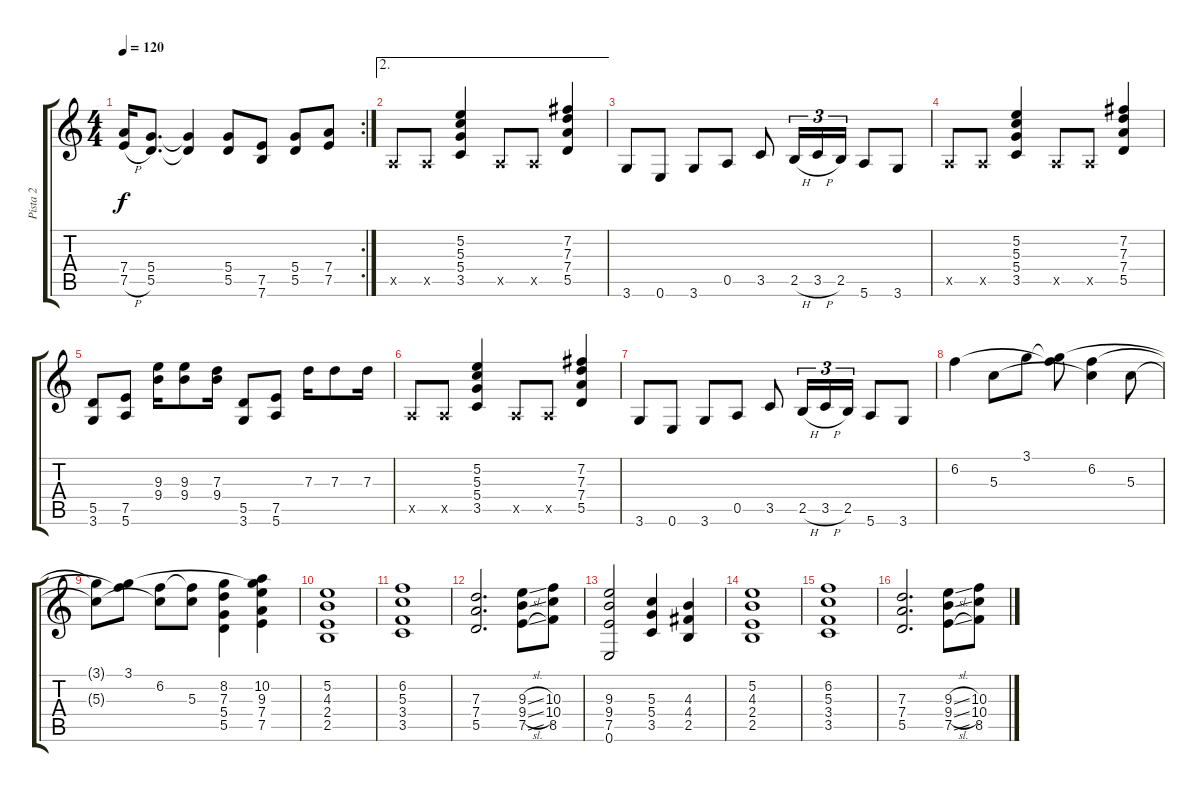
\track ("Pista 2" "Pista 2") {instrument overdrivenguitar}
\staff {score tabs}
\tuning (E4 B3 G3 D3 A2 E2) {hide}
\rc 2
\ts (4 4)
\tempo 120
\clef g2
\ks c
(7.4 7.5{h}).16{dy f} (5.4 5.5).8{d} (5.4{t} 5.5{t}).4 (5.4 5.5).8 (7.5 7.6).8 (5.4 5.5).8 (7.4 7.5).8 |
\ae 2
0.5{x}.8 0.5{x}.8 (5.2 5.3 5.4 3.5).4 0.5{x}.8 0.5{x}.8 (7.2 7.3 7.4 5.5).4 |
3.6.8 0.6.8 3.6.8 0.5.8 3.5.8 2.5{h}.16{tu (3 2)} 3.5{h}.16{tu (3 2)} 2.5.16{tu (3 2)} 5.6.8 3.6.8 |
0.5{x}.8 0.5{x}.8 (5.2 5.3 5.4 3.5).4 0.5{x}.8 0.5{x}.8 (7.2 7.3 7.4 5.5).4 |
(5.5 3.6).8 (7.5 5.6).8 (9.3 9.4).16 (9.3 9.4).8 (7.3 9.4).16 (5.5 3.6).8 (7.5 5.6).8 7.3.16 7.3.8 7.3.16 |
0.5{x}.8 0.5{x}.8 (5.2 5.3 5.4 3.5).4 0.5{x}.8 0.5{x}.8 (7.2 7.3 7.4 5.5).4 |
3.6.8 0.6.8 3.6.8 0.5.8 3.5.8 2.5{h}.16{tu (3 2)} 3.5{h}.16{tu (3 2)} 2.5.16{tu (3 2)} 5.6.8 3.6.8 |
6.2.4 5.3.8 3.1.8 (3.1{t} 6.2{t}).8 (6.2 5.3{t}).4 5.3.8 |
(3.1{t} 5.3{t}).8 (3.1 6.2{t}).8 (6.2 5.3{t}).8 (6.2{t} 5.3).8 (8.2 7.3 5.4 5.5).4 (3.1{t} 10.2 9.3 7.4 7.5).4 |
(5.2 4.3 2.4 2.5).1 |
(6.2 5.3 3.4 3.5).1 |
(7.3 7.4 5.5).2{d} (9.3{sl} 9.4{sl} 7.5{sl}).8 (10.3 10.4 8.5).8 |
(9.3 9.4 7.5 0.6).2 (5.3 5.4 3.5).4 (4.3 4.4 2.5).4 |
(5.2 4.3 2.4 2.5).1 |
(6.2 5.3 3.4 3.5).1 |
(7.3 7.4 5.5).2{d} (9.3{sl} 9.4{sl} 7.5{sl}).8 (10.3 10.4 8.5).8
